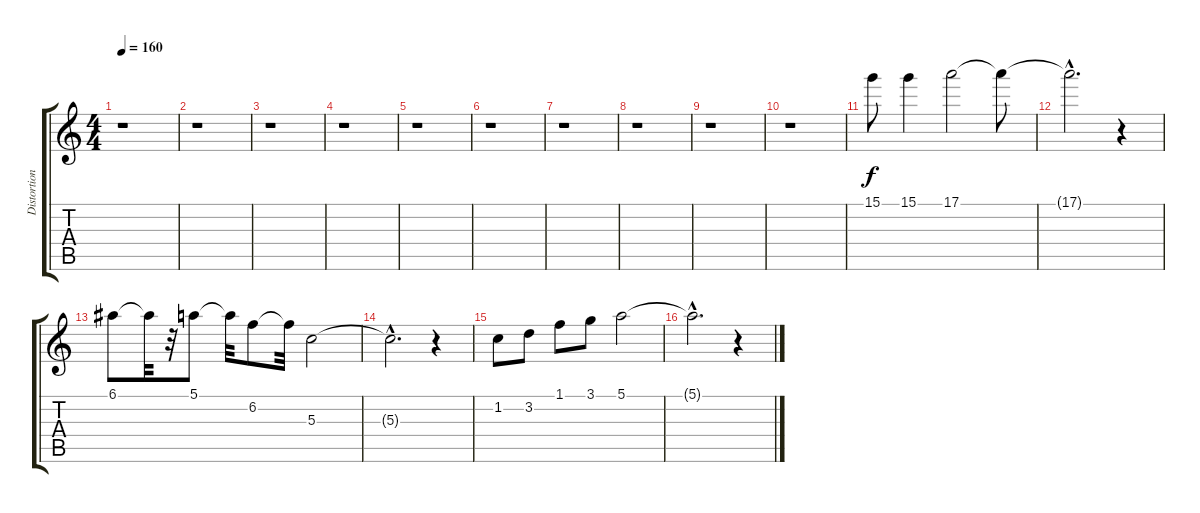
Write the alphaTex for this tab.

\track ("Distortion Guitar 2" "Distortion") {instrument distortionguitar}
\staff {score tabs}
\tuning (E4 B3 G3 D3 A2 E2) {hide}
\ts (4 4)
\tempo 160
\clef g2
\ks c
r.1{dy f} |
r.1 |
r.1 |
r.1 |
r.1 |
r.1 |
r.1 |
r.1 |
r.1 |
r.1 |
15.1.8 15.1.4 17.1.2 17.1{t}.8 |
17.1{hac t}.2{d} r.4 |
6.1.8 6.1{t}.32 r.32 5.1.8 5.1{t}.32 6.2.8 6.2{t}.32 5.3.2 |
5.3{hac t}.2{d} r.4 |
1.2.8 3.2.8 1.1.8 3.1.8 5.1.2 |
5.1{hac t}.2{d} r.4
